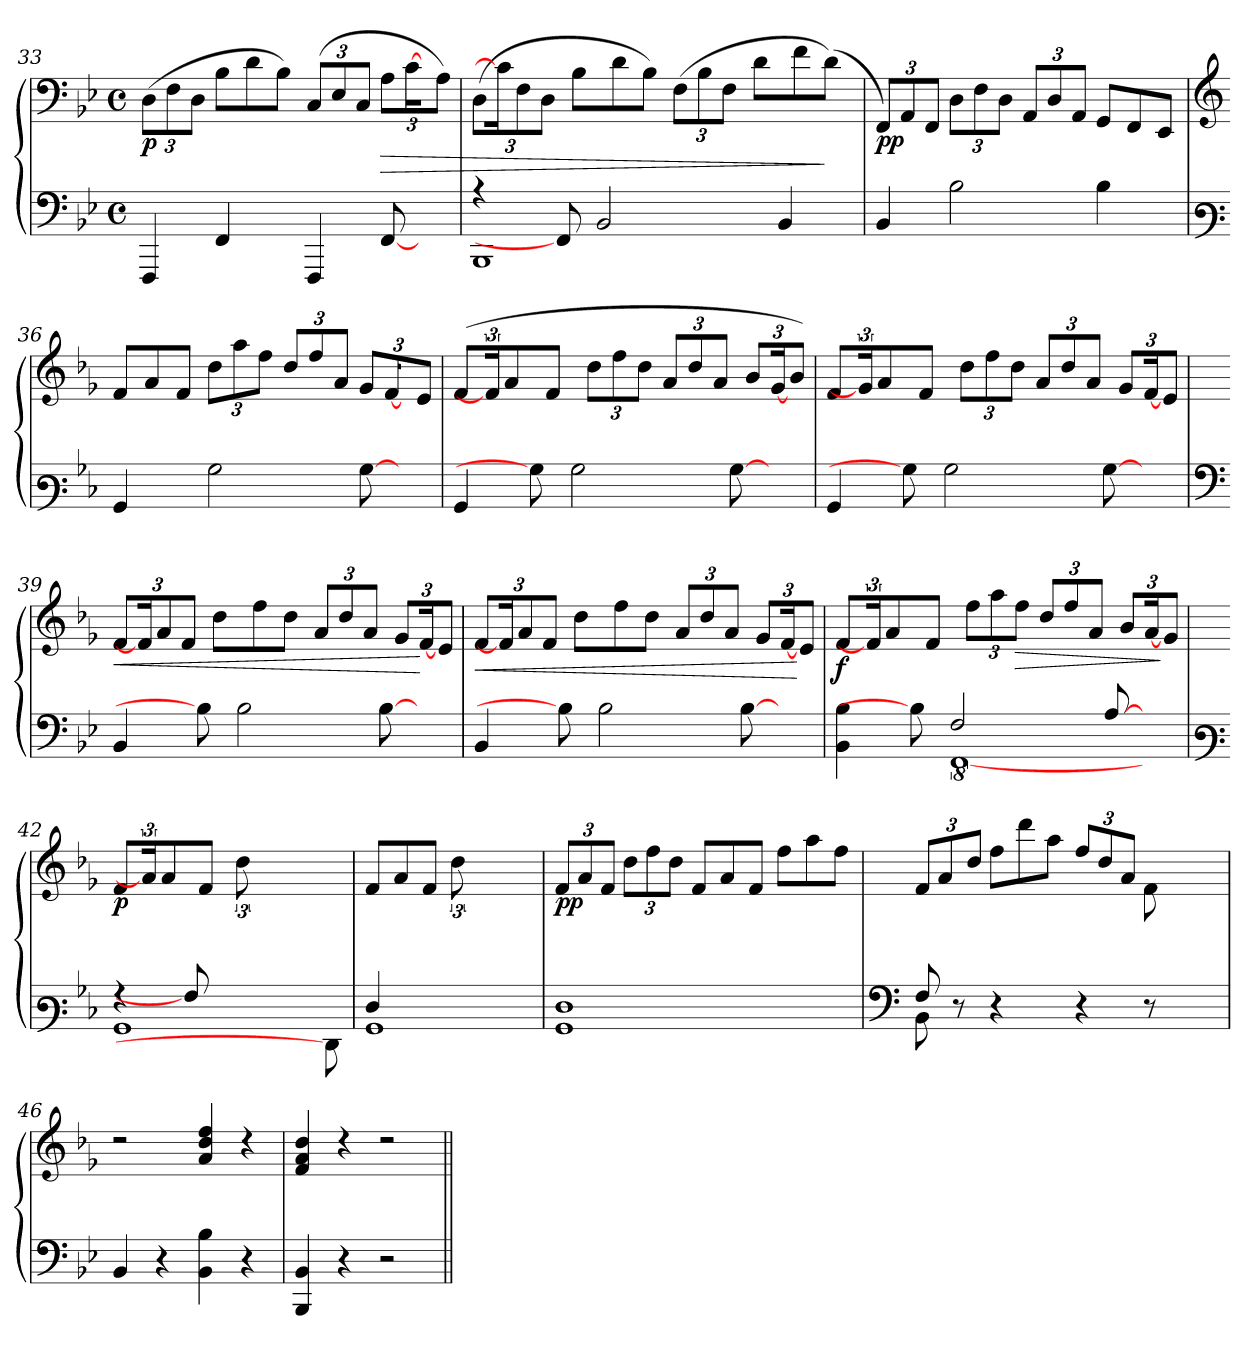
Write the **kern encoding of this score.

**kern	**kern	**dynam
*part1	*part1	*part1
*staff2	*staff1	*staff1/2
!!LO:LB:g=z
*clefF4	*clefF4	*
*k[b-e-]	*k[b-e-]	*
*M4/4	*M4/4	*
*met(c)	*met(c)	*
=33	=33	=33
!	!	!LO:DY:b
4FFF/	(>12D\L	p
.	12F\	.
.	12D\J	.
4FF/	8B-\L	.
.	8d\	.
8ryy	8B-\J)	.
4FFF/	(>12C/L	.
.	12E-/	.
.	12C/J	.
!	!	!LO:HP:b
[8FF/	12A\L	>
.	[24c\	.
8ryy	24ryy	.
.	12A\J)	.
=34	=34	=34
*^	*	*
4rA	1BBB-	(>12D\L	.
.	.	24c\]	.
.	.	12F\	.
.	.	12D\J	.
8FF/]	.	.	.
.	.	8B-\L	.
2BB-/	.	.	.
.	.	8d\	.
.	.	8B-\J)	.
.	.	(>12F\L	.
.	.	12B-\	.
.	.	12F\J	.
24ryy	.	.	.
4.ryy	.	8d\L	.
.	4BB-/	.	.
.	.	8f\	.
.	.	(<8d\J)	]
.	24ryy	.	.
=35	=35	=35	=35
!	!	!	!LO:DY:b
*v	*v	*	*
4BB-/	12FF/L)	pp
.	12AA/	.
.	12FF/J	.
2B-\	12D\L	.
.	12F\	.
.	12D\J	.
.	12AA/L	.
.	12D/	.
.	12AA/J	.
4B-\	8GG/L	.
.	8FF/	.
8ryy	8EE-/J	.
!!LO:LB:g=z
=36	=36	=36
*clefF3	*clefG3	*
4BB-/	8d/L	.
.	8f/	.
8ryy	8d/J	.
2B-\	12b-\L	.
.	12ff\	.
.	12dd\J	.
.	12b-/L	.
.	12dd/	.
.	12f/J	.
[8B-\	12e-/L	.
.	[24d/	.
8ryy	24ryy	.
.	12c/J	.
=37	=37	=37
4BB-/	(>8d/L	.
.	24d/]	.
.	8f/	.
8B-\]	.	.
.	8d/J	.
2B-\	.	.
.	12b-\L	.
.	12dd\	.
.	12b-\J	.
.	12f/L	.
.	12b-/	.
.	12f/J	.
[8B-\	.	.
.	12g/L	.
8ryy	[24e-/	.
.	12g/J)	.
=38	=38	=38
4BB-/	8d/L	.
.	24e-/]	.
.	8f/	.
8B-\]	.	.
.	8d/J	.
2B-\	.	.
.	12b-\L	.
.	12dd\	.
.	12b-\J	.
.	12f/L	.
.	12b-/	.
.	12f/J	.
[8B-\	.	.
.	12e-/L	.
8ryy	[24d/	.
.	12c/J	.
!!LO:LB:g=z
=39	=39	=39
*clefF4	*	*
!	!	!LO:HP:b
4BB-/	12d/L	<
.	24d/]	.
.	12f/	.
.	12d/J	.
8B-\]	.	.
.	8b-\L	.
2B-\	.	.
.	8dd\	.
.	8b-\J	.
.	12f/L	.
.	12b-/	.
.	12f/J	.
[8B-\	.	.
.	12e-/L	.
8ryy	[24d/	[
.	12c/J	.
=40	=40	=40
!	!	!LO:HP:b
4BB-/	12d/L	<
.	24d/]	.
.	12f/	.
.	12d/J	.
8B-\]	.	.
.	8b-\L	.
2B-\	.	.
.	8dd\	.
.	8b-\J	.
.	12f/L	.
.	12b-/	.
.	12f/J	.
[8B-\	.	.
.	12e-/L	.
8ryy	[24d/	.
.	12c/J	[
=41	=41	=41
*^	*	*
!	!	!	!LO:DY:b
4BB-\ 4B-\	4.ryy	8d/L	f
.	.	24d/]	.
.	.	8f/	.
8B-\]	.	.	.
.	.	8d/J	.
2F/	[8%5FF\	.	.
.	.	12dd\L	.
.	.	12ff\	.
!	!	!	!LO:HP:b
.	.	12dd\J	>
.	.	12b-/L	.
.	.	12dd/	.
.	.	12f/J	.
[8A/	.	.	.
.	.	12g/L	.
8ryy	8ryy	[24f/	.
.	.	12e-/J	]
!!LO:LB:g=z
=42	=42	=42	=42
*clefF3	*	*	*
!	!	!	!LO:DY:b
4rA	1BB-	8d/L	p
.	.	24f/]	.
.	.	8f/	.
8A/]	.	.	.
.	.	8d/J	.
2.ryy	.	.	.
.	.	12b-\L	.
.	.	2ryy	.
.	8FF\]	8ryy	.
=43	=43	=43	=43
4F/	1BB-	8d/L	.
.	.	8f/	.
2.ryy	.	8d/J	.
.	.	12b-\L	.
.	.	24%13ryy	.
=44	=44	=44	=44
!	!	!	!LO:DY:b
1F	1BB-	12d/L	pp
.	.	12f/	.
.	.	12d/J	.
.	.	12b-\L	.
.	.	12dd\	.
.	.	12b-\J	.
.	.	8d/L	.
.	.	8f/	.
.	.	8d/J	.
.	.	8dd\L	.
4ryy	4ryy	8ff\	.
.	.	8dd\J	.
*v	*v	*	*
!!LO:LB:g=z
=45	=45	=45
*clefF4	*	*
*^	*	*
*	*^	*	*
1ryy	8F/	8BB-\	12d/L	.
.	.	.	12f/	.
.	2ryy	8r	.	.
.	.	.	12b-/J	.
.	.	4r	8dd\L	.
.	.	.	8bb-\	.
.	.	2.ryy	8ff\J	.
.	4r	.	12dd/L	.
.	.	.	12b-/	.
.	.	.	12f/J	.
.	8r	.	8d\L	.
8B-/	4ryy	.	4ryy	.
8F/J	.	.	.	.
*v	*v	*v	*	*
=46	=46	=46
4BB-/	2rcc	.
4r	.	.
4BB-\ 4B-\	4f/ 4b-/ 4dd/	.
4r	4rb	.
=47	=47	=47
4BBB-/ 4BB-/	4d/ 4f/ 4b-/	.
4r	4rb	.
2rE	2rcc	.
=||	=||	=||
*-	*-	*-
